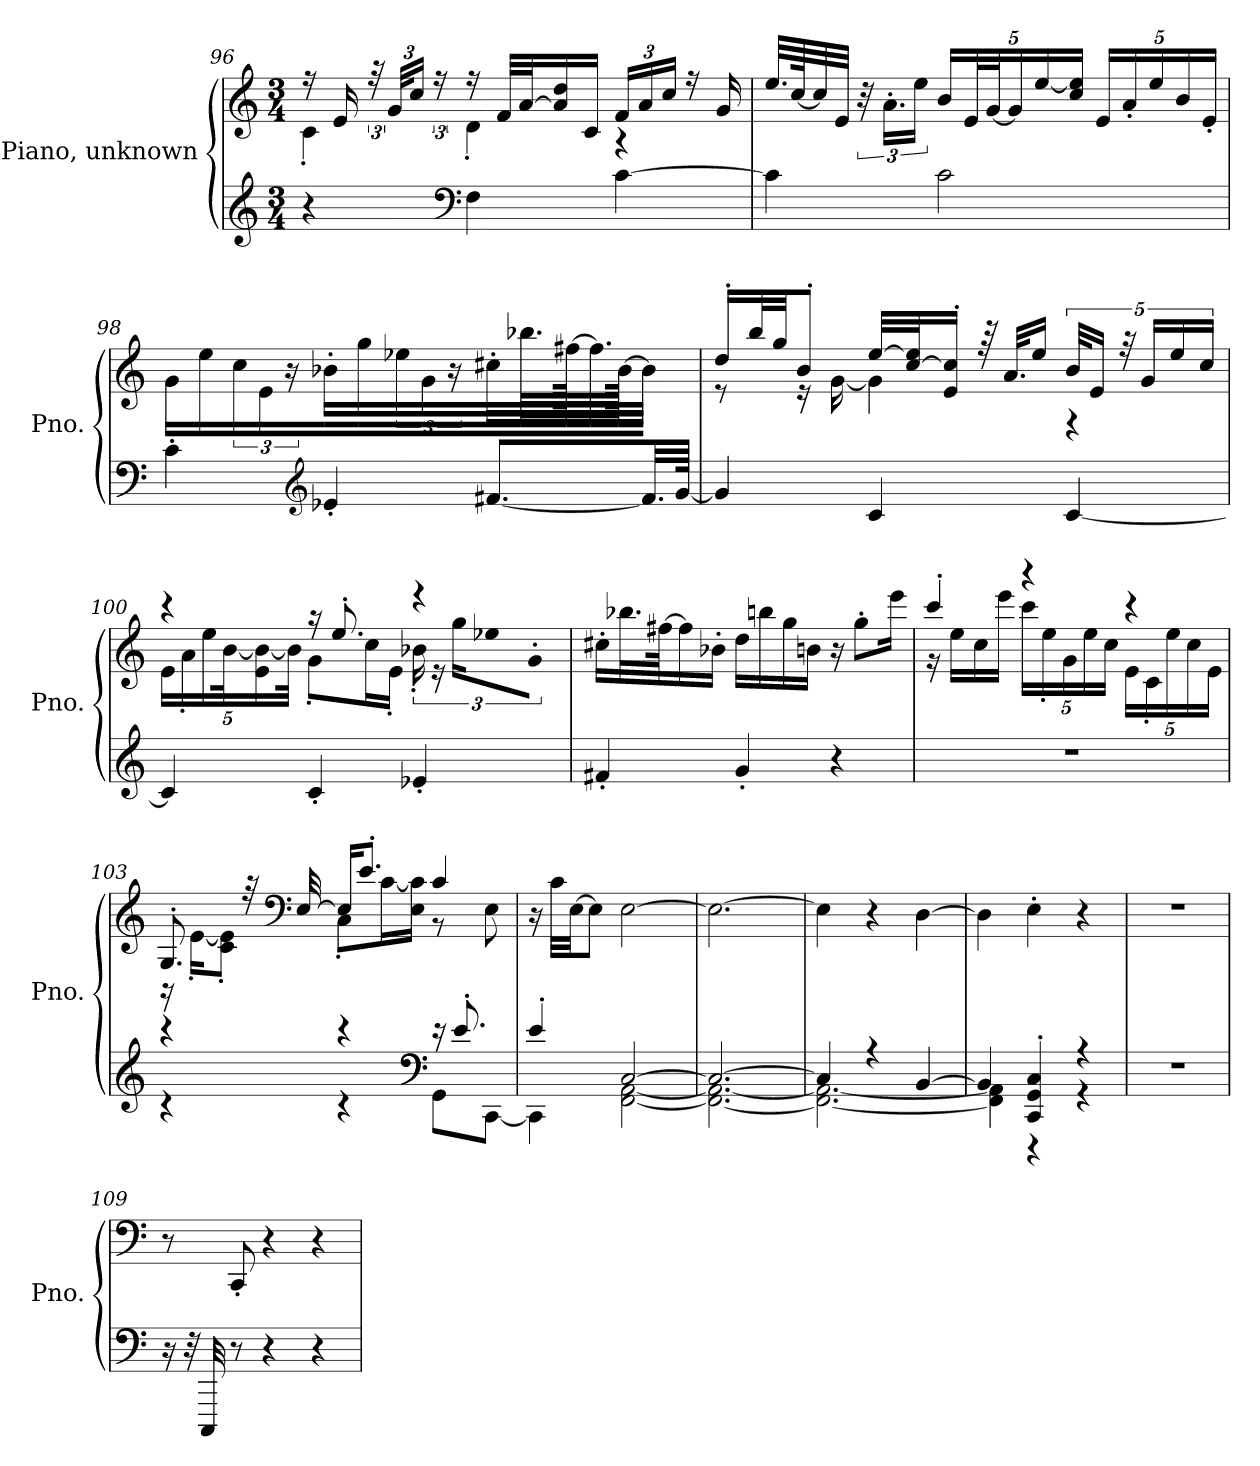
**kern	**kern
*part1	*part1
*staff2	*staff1
*I"Piano, unknown	*
*I'Pno.	*
*clefG2	*clefG2
*k[]	*k[]
*M3/4	*M3/4
=96	=96
*	*^
4r	16r	4c'\
.	16e/	.
.	48r	.
.	48g/KLL	.
.	24cc/JJ	.
.	24r	.
*clefF4	*	*
4F\	16r	4d'\
.	32f/LLL	.
.	[32a/J	.
.	16a/] 16dd/	.
.	16c/JJ	.
*	*Xbrackettup	*
[4c\	24f/LL	4r
.	24a/	.
.	24cc/JJ	.
.	16r	.
.	16g/	.
*	*v	*v
!!LO:LB:g=z
=97	=97
4c\]	32.ee/LLL
.	[64cc/K
.	32cc/]
.	32e/JJJ
*	*brackettup
.	48r
.	24.a'\LL
.	24ee\JJ
*	*Xbrackettup
2c\	20b/LL
.	40e/L
.	[40g/J
.	20g/]
.	[20ee/
.	20cc/ 20ee/]JJ
.	20e/LL
.	20a'/
.	20ee/
.	20b/
.	20e'/JJ
=98	=98
4c'\	16g/LL
.	16ee/
*	*brackettup
.	24cc/
.	24e/JJ
.	24r
*clefG2	*
4e-X'/	16b-X'\LL
.	16gg\
.	24ee-X\
.	24g\JJ
.	24r
[8.f#X/L	16cc#X'\LL
.	32.bb-X\L
.	[64ff#X\K
.	32.ff#\]
.	[64b-\JK
32.f#/LL]	16b-\JJ]
[64g/JJJk	.
!!LO:LB:g=z
=99	=99
*	*^
4g/]	16dd'/LL	8r
.	32bb/L	.
.	32gg/JJ	.
.	8b'/J	16r
.	.	[16g\
4c/	[32ee/LLL	4g\]
.	[32cc/ 32ee/]J	.
.	16e/' 16cc/]'JJ	.
.	64r	.
.	32.a/KLL	.
.	16ee/JJ	.
[4c/	40b/KLL	4r
.	20e/JJ	.
.	40r	.
.	20g/LL	.
.	20ee/	.
.	20cc/JJ	.
=100	=100	=100
*	*	*Xbrackettup
4c/]	4r	20e\LL
.	.	20a'\
.	.	20ee\
.	.	[40b\K
.	.	20e\ 20b\_
.	.	40b\JJk]
4c'/	16r	8g'\L
.	8.ee'/	.
.	.	16cc\L
.	.	16e'\JJ
*	*	*brackettup
4e-X'/	4r	24b-X'\
.	.	24r
.	.	24gg\LL
.	.	16ee-X\
.	.	16g'\JJ
*	*v	*v
!!LO:PB:g=z
=101	=101
4f#X'/	16cc#X'\LL
.	32.bb-X\L
.	[64ff#X\JK
.	16ff#\]
.	16b-X'\JJ
4g'/	16dd\LL
.	16bbn\
.	16gg\
.	16bn\JJ
4r	16r
.	8gg'\L
.	16eee\Jk
=102	=102
*	*^
2.r	4ccc'/	16r
.	.	16ee\LL
.	.	16cc\
.	.	16eee\JJ
*	*	*Xbrackettup
.	4r	20ccc\LL
.	.	20ee'\
.	.	20g\
.	.	20ee\
.	.	20cc\JJ
.	4r	20e\LL
.	.	20c'\
.	.	20ee\
.	.	20cc\
.	.	20e\JJ
!!LO:LB:g=z	!!
=103	=103	=103
*^	*	*
4r	4r	8.G'/	16r
.	.	.	[16e'\KL
.	.	.	8c\' 8e\]'J
.	.	32r	.
*	*	*clefF4	*
.	.	[32E/	.
4r	4r	16E/KL]	8C'\L
.	.	8.e'/J	.
.	.	.	[16c\L
.	.	.	16E\ 16c\]JJ
*clefF4	*	*	*
16r	8GG\L	4c/	8r
8.e'/	.	.	.
.	[8CC\J	.	8E\
*	*	*v	*v
=104	=104	=104
4e'/	4CC\]	16r
.	.	32c\LLL
.	.	[32E\JJ
.	.	8E\J]
[2C/	[2FF\ [2AA\	[2E\
=105	=105	=105
2.C/_	2.FF\_ 2.AA\_	2.E\_
=106	=106	=106
4C/]	2.FF\_ 2.AA\_	4E\]
4r	.	4r
[4BB/	.	[4D\
=107	=107	=107
4BB/]	4FF\] 4AA\]	4D\]
4CC/' 4GG/' 4C/'	4r	4E'\
4r	4r	4r
*v	*v	*
=108	=108
2.r	2.r
!!LO:LB:g=z
=109	=109
16r	8r
32r	.
32CCC/	.
8r	8CC'/
4r	4r
4r	4r
=	=
*-	*-
